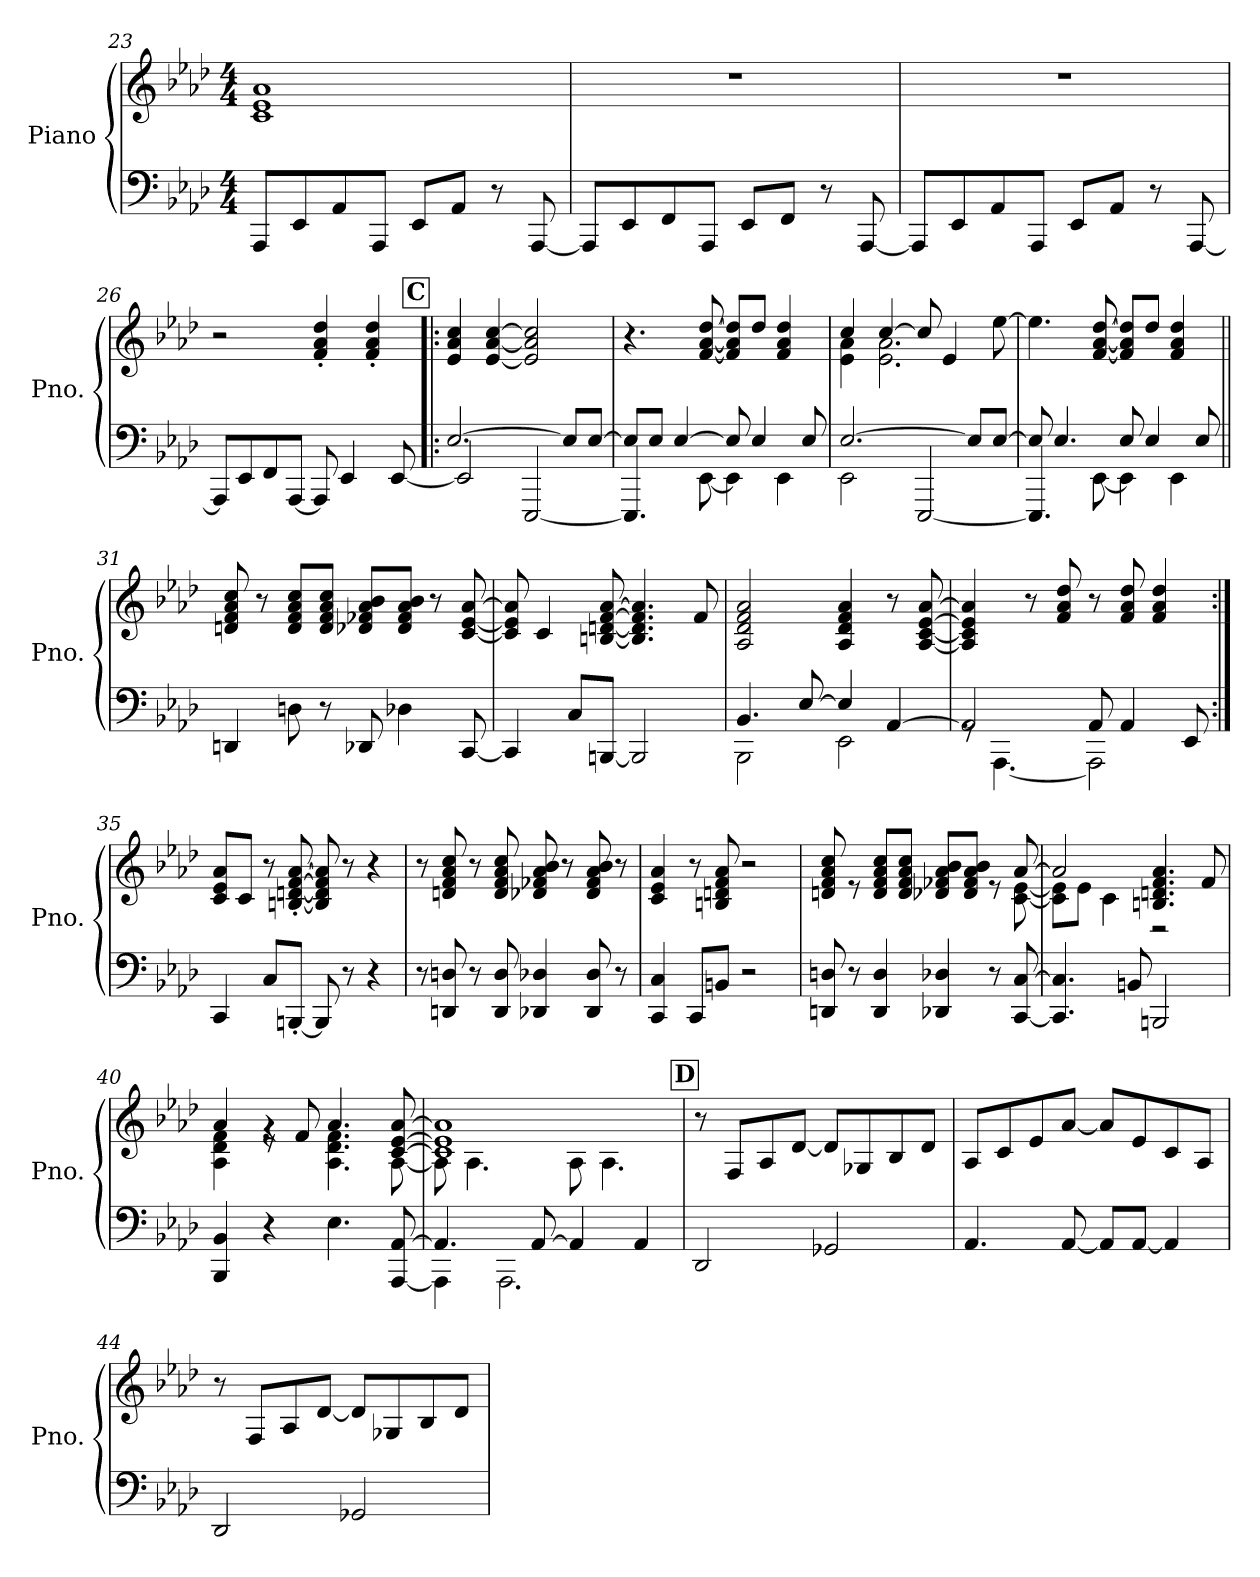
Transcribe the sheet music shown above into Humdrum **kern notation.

**kern	**kern
*part1	*part1
*staff2	*staff1
*I"Piano	*
*I'Pno.	*
*clefF4	*clefG2
*k[b-e-a-d-]	*k[b-e-a-d-]
*M4/4	*M4/4
=23	=23
8AAA-/L	1c 1e- 1a-
8EE-/	.
8AA-/	.
8AAA-/J	.
8EE-/L	.
8AA-/J	.
8r	.
[8AAA-/	.
=24	=24
8AAA-/L]	1r
8EE-/	.
8FF/	.
8AAA-/J	.
8EE-/L	.
8FF/J	.
8r	.
[8AAA-/	.
!!LO:PB:g=z
=25	=25
8AAA-/L]	1r
8EE-/	.
8AA-/	.
8AAA-/J	.
8EE-/L	.
8AA-/J	.
8r	.
[8AAA-/	.
=26	=26
8AAA-/L]	2r
8EE-/	.
8FF/	.
[8AAA-/J	.
8AAA-/]	4f/' 4a-/' 4dd-/'
4EE-/	.
.	4f/' 4a-/' 4dd-/'
[8EE-/	.
!!LO:REH:place=s1:a:B:fs=14:t=C
=27!|:	=27!|:
*^	*
[2.E-/	2EE-/]	4e-/ 4a-/ 4cc/
.	.	[4e-/ [4a-/ [4cc/
.	[2EEE-/	2e-/] 2a-/] 2cc/]
8E-/L]	.	.
[8E-/J	.	.
=28	=28	=28
8E-/L]	4.EEE-/]	4.r
8E-/J	.	.
[4E-/	.	.
.	[8EE-\	[8f/ [8a-/ [8dd-/
8E-/]	4EE-\]	8f/] 8a-/] 8dd-/]L
4E-/	.	8dd-/J
.	4EE-\	4f/ 4a-/ 4dd-/
8E-/	.	.
!!LO:LB:g=z
=29	=29	=29
*	*	*^
[2.E-/	2EE-\	4cc/	4e-\ 4a-\
.	.	[4cc/	2.e-\ 2.a-\
.	[2EEE-/	8cc/]	.
.	.	4e-/	.
8E-/L]	.	.	.
[8E-/J	.	[8ee-\	.
*	*	*v	*v
=30	=30	=30
8E-/]	4.EEE-/]	4.ee-\]
4.E-/	.	.
.	[8EE-\	[8f/ [8a-/ [8dd-/
8E-/	4EE-\]	8f/] 8a-/] 8dd-/]L
4E-/	.	8dd-/J
.	4EE-\	4f/ 4a-/ 4dd-/
8E-/	.	.
*v	*v	*
=31||	=31||
4DDn/	8dn/ 8f/ 8a-/ 8cc/
.	8r
8Dn\	8d/ 8f/ 8a-/ 8cc/L
8r	8d/ 8f/ 8a-/ 8cc/J
8DD-X/	8d-X/ 8f-X/ 8a-/ 8b-/L
4D-X\	8d-/ 8f-/ 8a-/ 8b-/J
.	8r
[8CC/	[8c/ [8e-/ [8a-/
=32	=32
4CC/]	8c/] 8e-/] 8a-/]
.	4c/
8C/L	.
[8BBBn/J	[8Bn/ [8dn/ [8f/ [8a-/
2BBB/]	4.B/] 4.d/] 4.f/] 4.a-/]
.	8f/
!!LO:LB:g=z
=33	=33
*^	*
4.BB-/	2BBB-\	2A-/ 2d-/ 2f/ 2a-/
[8E-/	.	.
4E-/]	2EE-\	4A-/ 4d-/ 4f/ 4a-/
[4AA-/	.	8r
.	.	[8A-/ [8c/ [8e-/ [8a-/
=34	=34	=34
2AA-/]	8rGG	4A-/] 4c/] 4e-/] 4a-/]
.	[4.AAA-\	.
.	.	8r
.	.	8f/ 8a-/ 8dd-/
8AA-/	2AAA-\]	8r
4AA-/	.	8f/ 8a-/ 8dd-/
.	.	4f/ 4a-/ 4dd-/
8EE-/	.	.
*v	*v	*
=35:|!	=35:|!
4CC/	8c/ 8e-/ 8a-/L
.	8c/J
8C/L	8r
[8BBBn'/J	[8Bn/' [8dn/' [8f/' [8a-/'
8BBB/]	8B/] 8d/] 8f/] 8a-/]
8r	8r
4r	4r
=36	=36
8r	8r
8DDn/ 8Dn/	8dn/ 8f/ 8a-/ 8cc/
8r	8r
8DD/ 8D/	8d/ 8f/ 8a-/ 8cc/
4DD-X/ 4D-X/	8d-X/ 8f-X/ 8a-/ 8b-/
.	8r
8DD-/ 8D-/	8d-/ 8f-/ 8a-/ 8b-/
8r	8r
!!LO:LB:g=z
=37	=37
4CC/ 4C/	4c/ 4e-/ 4a-/
8CC/L	8r
8BBn/J	8Bn/ 8dn/ 8f/ 8a-/
2r	2r
=38	=38
*	*^
8DDn/ 8Dn/	8dn/ 8f/ 8a-/ 8cc/	2..ryy
8r	8re	.
4DD/ 4D/	8d/ 8f/ 8a-/ 8cc/L	.
.	8d/ 8f/ 8a-/ 8cc/J	.
4DD-X/ 4D-X/	8d-X/ 8f-X/ 8a-/ 8b-/L	.
.	8d-/ 8f-/ 8a-/ 8b-/J	.
8r	8re	.
[8CC/ [8C/	[8a-/	[8c\ [8e-\
=39	=39	=39
4.CC/] 4.C/]	2a-/]	8c\] 8e-\]L
.	.	8e-\J
.	.	4c\
8BBn/	.	.
2BBBn/	4.Bn/ 4.dn/ 4.f/ 4.a-/	2r
.	8f/	.
=40	=40	=40
4BBB-/ 4BB-/	4a-/	4A-\ 4d-\ 4f\
4r	8re	4rg
.	8f/	.
4.E-\	4.a-/	4.A-\ 4.d-\ 4.f\
[8AAA-/ [8AA-/	[8c/ [8e-/ [8a-/	[8A-\
!!LO:LB:g=z	!!
=41	=41	=41
*^	*	*
4.AA-/]	4AAA-\]	1c] 1e-] 1a-]	8A-\]
.	.	.	4.A-\
.	2.AAA-\	.	.
[8AA-/	.	.	.
4AA-/]	.	.	8A-\
.	.	.	4.A-\
4AA-/	.	.	.
*v	*v	*	*
*	*v	*v
!!LO:LB:g=z
!!LO:REH:place=s1:a:B:fs=14:t=D
=42	=42
2DD-/	8r
.	8F/L
.	8A-/
.	[8d-/J
2GG-X/	8d-/L]
.	8G-X/
.	8B-/
.	8d-/J
=43	=43
4.AA-/	8A-/L
.	8c/
.	8e-/
[8AA-/	[8a-/J
8AA-/L]	8a-/L]
[8AA-/J	8e-/
4AA-/]	8c/
.	8A-/J
!!LO:PB:g=z
=44	=44
2DD-/	8r
.	8F/L
.	8A-/
.	[8d-/J
2GG-X/	8d-/L]
.	8G-X/
.	8B-/
.	8d-/J
=	=
*-	*-
